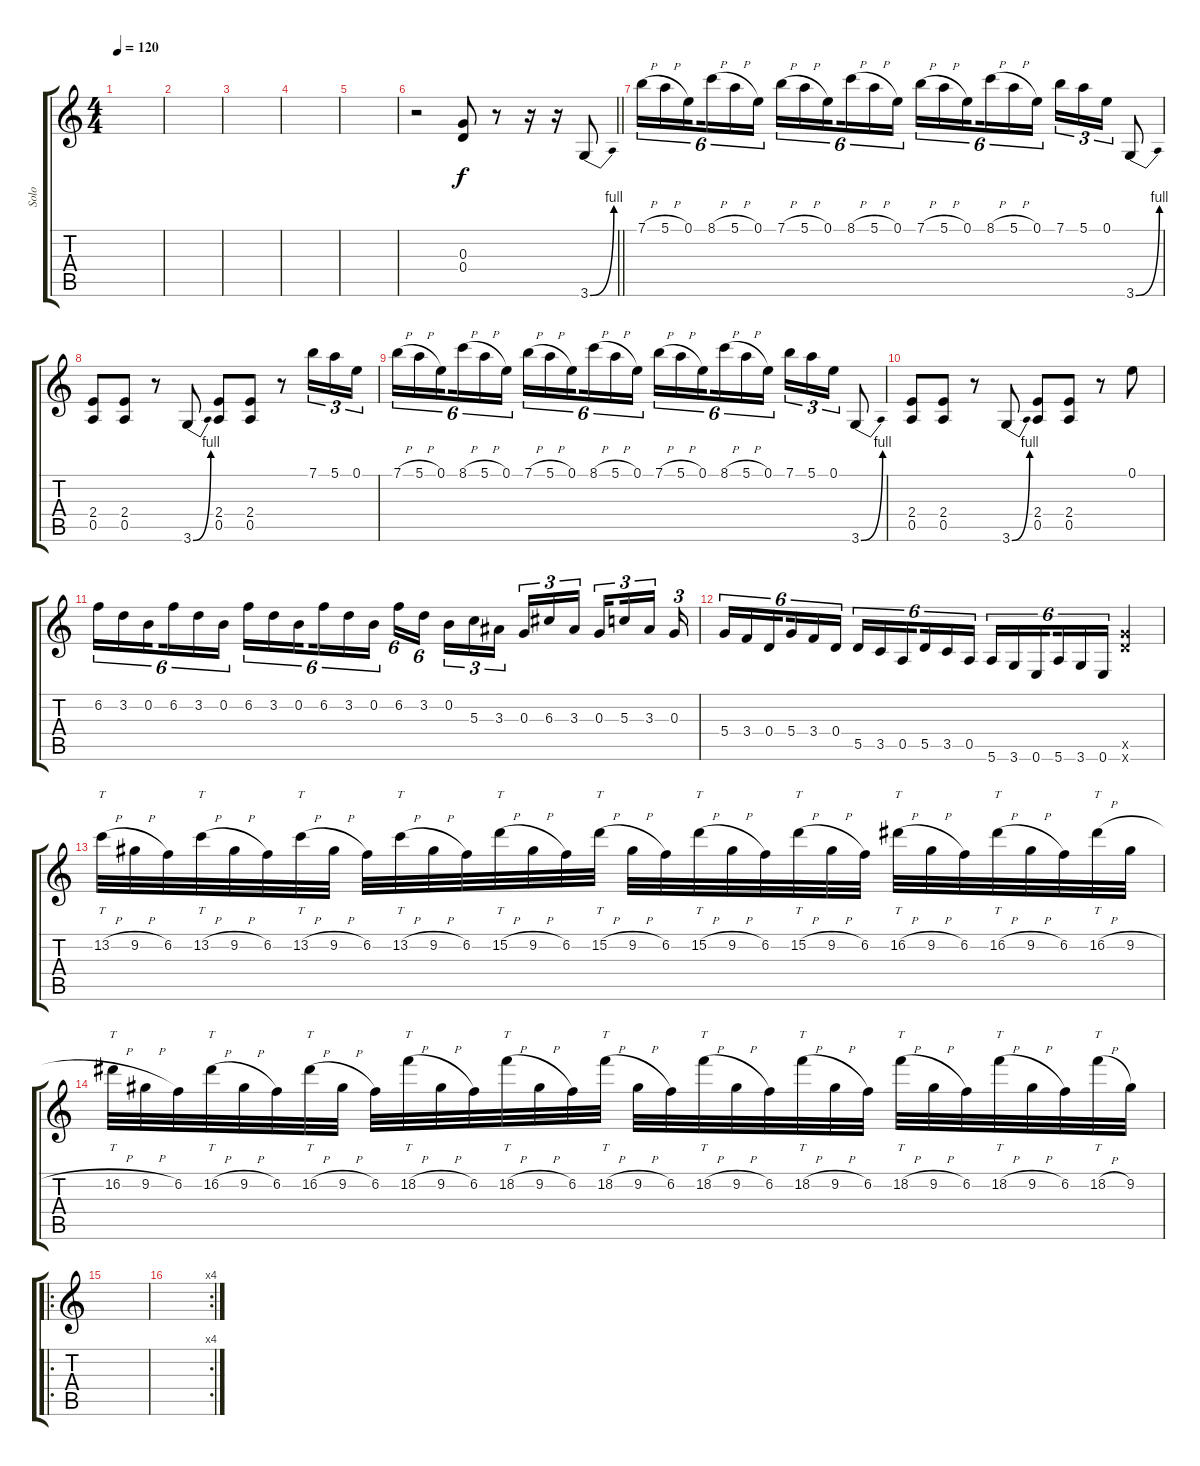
\track ("Solo" "Solo") {instrument distortionguitar}
\staff {score tabs}
\tuning (E4 B3 G3 D3 A2 E2) {hide}
\ts (4 4)
\tempo 120
\clef g2
\ks c
|
|
|
|
|
\barLineRight lightlight
r.2 (0.3 0.4).8 r.8 r.16 r.16 3.6{be (bend 0 0 60 4)}.8 |
7.1{h}.16{tu (6 4)} 5.1{h}.16{tu (6 4)} 0.1.16{tu (6 4) beam splitsecondary} 8.1{h}.16{tu (6 4)} 5.1{h}.16{tu (6 4)} 0.1.16{tu (6 4)} 7.1{h}.16{tu (6 4)} 5.1{h}.16{tu (6 4)} 0.1.16{tu (6 4) beam splitsecondary} 8.1{h}.16{tu (6 4)} 5.1{h}.16{tu (6 4)} 0.1.16{tu (6 4)} 7.1{h}.16{tu (6 4)} 5.1{h}.16{tu (6 4)} 0.1.16{tu (6 4) beam splitsecondary} 8.1{h}.16{tu (6 4)} 5.1{h}.16{tu (6 4)} 0.1.16{tu (6 4)} 7.1.16{tu (3 2)} 5.1.16{tu (3 2)} 0.1.16{tu (3 2)} 3.6{be (bend 0 0 60 4)}.8 |
(2.4 0.5).8 (2.4 0.5).8 r.8 3.6{be (bend 0 0 60 4)}.8 (2.4 0.5).8 (2.4 0.5).8 r.8 7.1.16{tu (3 2)} 5.1.16{tu (3 2)} 0.1.16{tu (3 2)} |
7.1{h}.16{tu (6 4)} 5.1{h}.16{tu (6 4)} 0.1.16{tu (6 4) beam splitsecondary} 8.1{h}.16{tu (6 4)} 5.1{h}.16{tu (6 4)} 0.1.16{tu (6 4)} 7.1{h}.16{tu (6 4)} 5.1{h}.16{tu (6 4)} 0.1.16{tu (6 4) beam splitsecondary} 8.1{h}.16{tu (6 4)} 5.1{h}.16{tu (6 4)} 0.1.16{tu (6 4)} 7.1{h}.16{tu (6 4)} 5.1{h}.16{tu (6 4)} 0.1.16{tu (6 4) beam splitsecondary} 8.1{h}.16{tu (6 4)} 5.1{h}.16{tu (6 4)} 0.1.16{tu (6 4)} 7.1.16{tu (3 2)} 5.1.16{tu (3 2)} 0.1.16{tu (3 2)} 3.6{be (bend 0 0 60 4)}.8 |
(2.4 0.5).8 (2.4 0.5).8 r.8 3.6{be (bend 0 0 60 4)}.8 (2.4 0.5).8 (2.4 0.5).8 r.8 0.1.8 |
6.2.16{tu (6 4)} 3.2.16{tu (6 4)} 0.2.16{tu (6 4) beam splitsecondary} 6.2.16{tu (6 4)} 3.2.16{tu (6 4)} 0.2.16{tu (6 4)} 6.2.16{tu (6 4)} 3.2.16{tu (6 4)} 0.2.16{tu (6 4) beam splitsecondary} 6.2.16{tu (6 4)} 3.2.16{tu (6 4)} 0.2.16{tu (6 4)} 6.2.16{tu (6 4)} 3.2.16{tu (6 4)} 0.2.16{tu (3 2)} 5.3.16{tu (3 2)} 3.3.16{tu (3 2)} 0.3.16{tu (3 2)} 6.3.16{tu (3 2)} 3.3.16{tu (3 2)} 0.3.16{tu (3 2) beam splitsecondary} 5.3.16{tu (3 2)} 3.3.16{tu (3 2)} 0.3.16{tu (3 2)} |
5.4.16{tu (6 4)} 3.4.16{tu (6 4)} 0.4.16{tu (6 4) beam splitsecondary} 5.4.16{tu (6 4)} 3.4.16{tu (6 4)} 0.4.16{tu (6 4)} 5.5.16{tu (6 4)} 3.5.16{tu (6 4)} 0.5.16{tu (6 4) beam splitsecondary} 5.5.16{tu (6 4)} 3.5.16{tu (6 4)} 0.5.16{tu (6 4)} 5.6.16{tu (6 4)} 3.6.16{tu (6 4)} 0.6.16{tu (6 4) beam splitsecondary} 5.6.16{tu (6 4)} 3.6.16{tu (6 4)} 0.6.16{tu (6 4)} (10.5{x} 10.6{x}).4 |
13.2{h}.32{tt} 9.2{h}.32 6.2.32 13.2{h}.32{tt} 9.2{h}.32 6.2.32 13.2{h}.32{tt} 9.2{h}.32 6.2.32 13.2{h}.32{tt} 9.2{h}.32 6.2.32 15.2{h}.32{tt} 9.2{h}.32 6.2.32 15.2{h}.32{tt} 9.2{h}.32 6.2.32 15.2{h}.32{tt} 9.2{h}.32 6.2.32 15.2{h}.32{tt} 9.2{h}.32 6.2.32 16.2{h}.32{tt} 9.2{h}.32 6.2.32 16.2{h}.32{tt} 9.2{h}.32 6.2.32 16.2{h}.32{tt} 9.2{h}.32 |
16.2{h}.32{tt} 9.2{h}.32 6.2.32 16.2{h}.32{tt} 9.2{h}.32 6.2.32 16.2{h}.32{tt} 9.2{h}.32 6.2.32 18.2{h}.32{tt} 9.2{h}.32 6.2.32 18.2{h}.32{tt} 9.2{h}.32 6.2.32 18.2{h}.32{tt} 9.2{h}.32 6.2.32 18.2{h}.32{tt} 9.2{h}.32 6.2.32 18.2{h}.32{tt} 9.2{h}.32 6.2.32 18.2{h}.32{tt} 9.2{h}.32 6.2.32 18.2{h}.32{tt} 9.2{h}.32 6.2.32 18.2{h}.32{tt} 9.2.32 |
\ro
|
\rc 4
